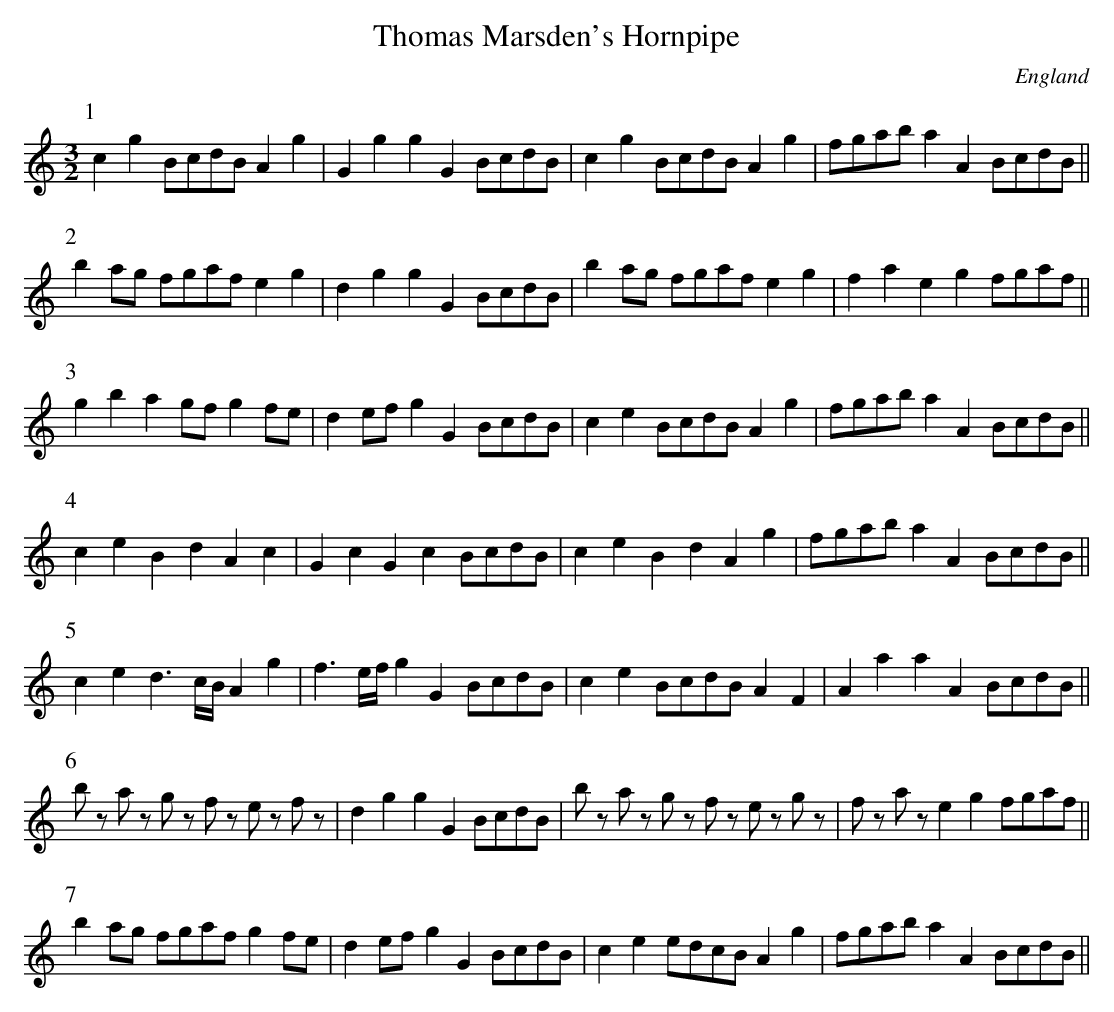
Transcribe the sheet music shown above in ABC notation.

X:1
T:Thomas Marsden's Hornpipe
L:1/8
M:3/2
O:England
K:C major
P:1
c2 g2 BcdB A2 g2 | G2 g2 g2 G2 BcdB | c2 g2 BcdB A2 g2 | fgab  a2 A2 BcdB ||
P:2
b2 ag fgaf e2 g2 | d2 g2 g2 G2 BcdB | b2 ag fgaf e2 g2 | f2 a2 e2 g2 fgaf ||
P:3
g2 b2 a2 gf g2 fe| d2 ef g2 G2 BcdB | c2 e2 BcdB A2 g2 | fgab  a2 A2 BcdB ||
P:4
c2 e2 B2 d2 A2 c2| G2 c2 G2 c2 BcdB | c2 e2 B2 d2 A2 g2| fgab  a2 A2 BcdB ||
P:5
c2 e2 d3 c/2B/2 A2 g2 | f3 e/2f/2 g2 G2 BcdB |\
c2 e2 BcdB A2 F2 | A2 a2 a2 A2 BcdB ||
P:6
bz az gz fz ez fz | d2 g2 g2 G2 BcdB | bz az gz fz ez gz | fz az e2 g2 fgaf||
P:7
b2 ag fgaf g2 fe | d2 ef g2 G2 BcdB | c2 e2 edcB A2 g2 | fgab a2 A2 BcdB||
